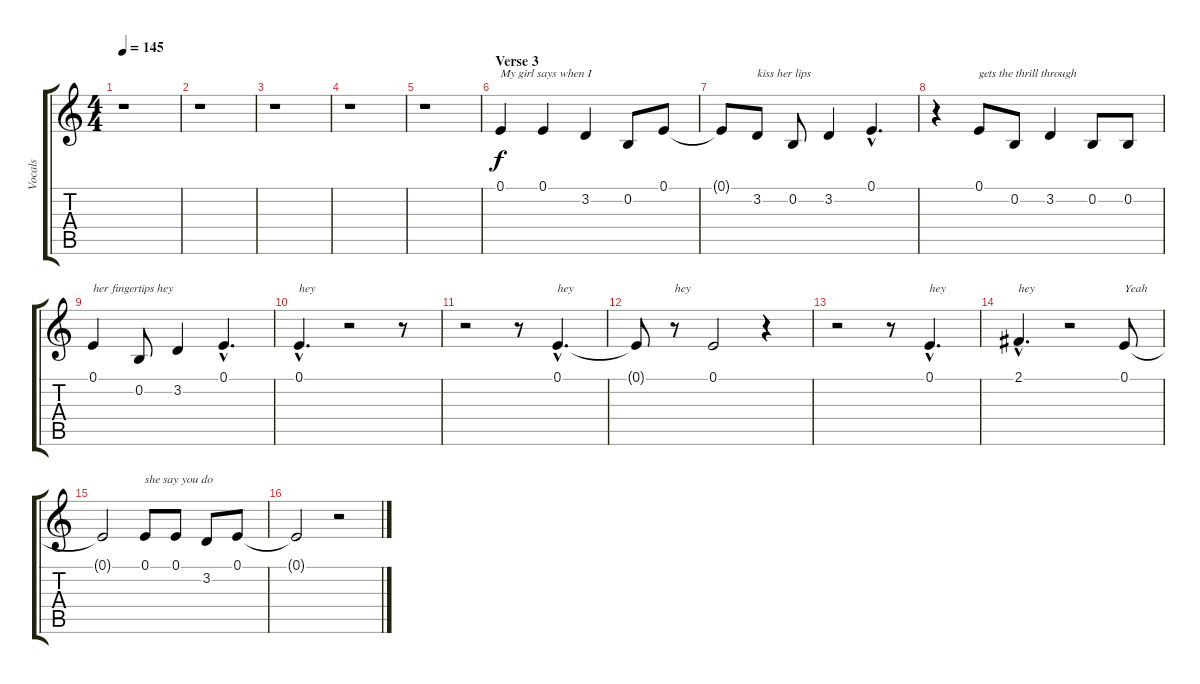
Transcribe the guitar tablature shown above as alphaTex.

\track ("Vocals" "Vocals") {instrument altosax}
\staff {score tabs}
\tuning (E4 B3 G3 D3 A2 E2) {hide}
\ts (4 4)
\tempo 145
\clef g2
\ks c
r.1{dy f} |
r.1 |
r.1 |
r.1 |
r.1 |
\section ("" "Verse 3")
0.1.4{txt "My girl says when I"} 0.1.4 3.2.4 0.2.8 0.1.8 |
0.1{t}.8 3.2.8{txt "kiss her lips"} 0.2.8 3.2.4 0.1{hac}.4{d} |
r.4 0.1.8{txt "gets the thrill through"} 0.2.8 3.2.4 0.2.8 0.2.8 |
0.1.4{txt "her fingertips hey"} 0.2.8 3.2.4 0.1{hac}.4{d} |
0.1{hac}.4{d txt "hey"} r.2 r.8 |
r.2 r.8 0.1{hac}.4{d txt "hey"} |
0.1{t}.8 r.8{txt "hey"} 0.1.2 r.4 |
r.2 r.8 0.1{hac}.4{d txt "hey"} |
2.1{hac}.4{d txt "hey"} r.2 0.1.8{txt "Yeah"} |
0.1{t}.2 0.1.8{txt "she say you do"} 0.1.8 3.2.8 0.1.8 |
0.1{t}.2 r.2
